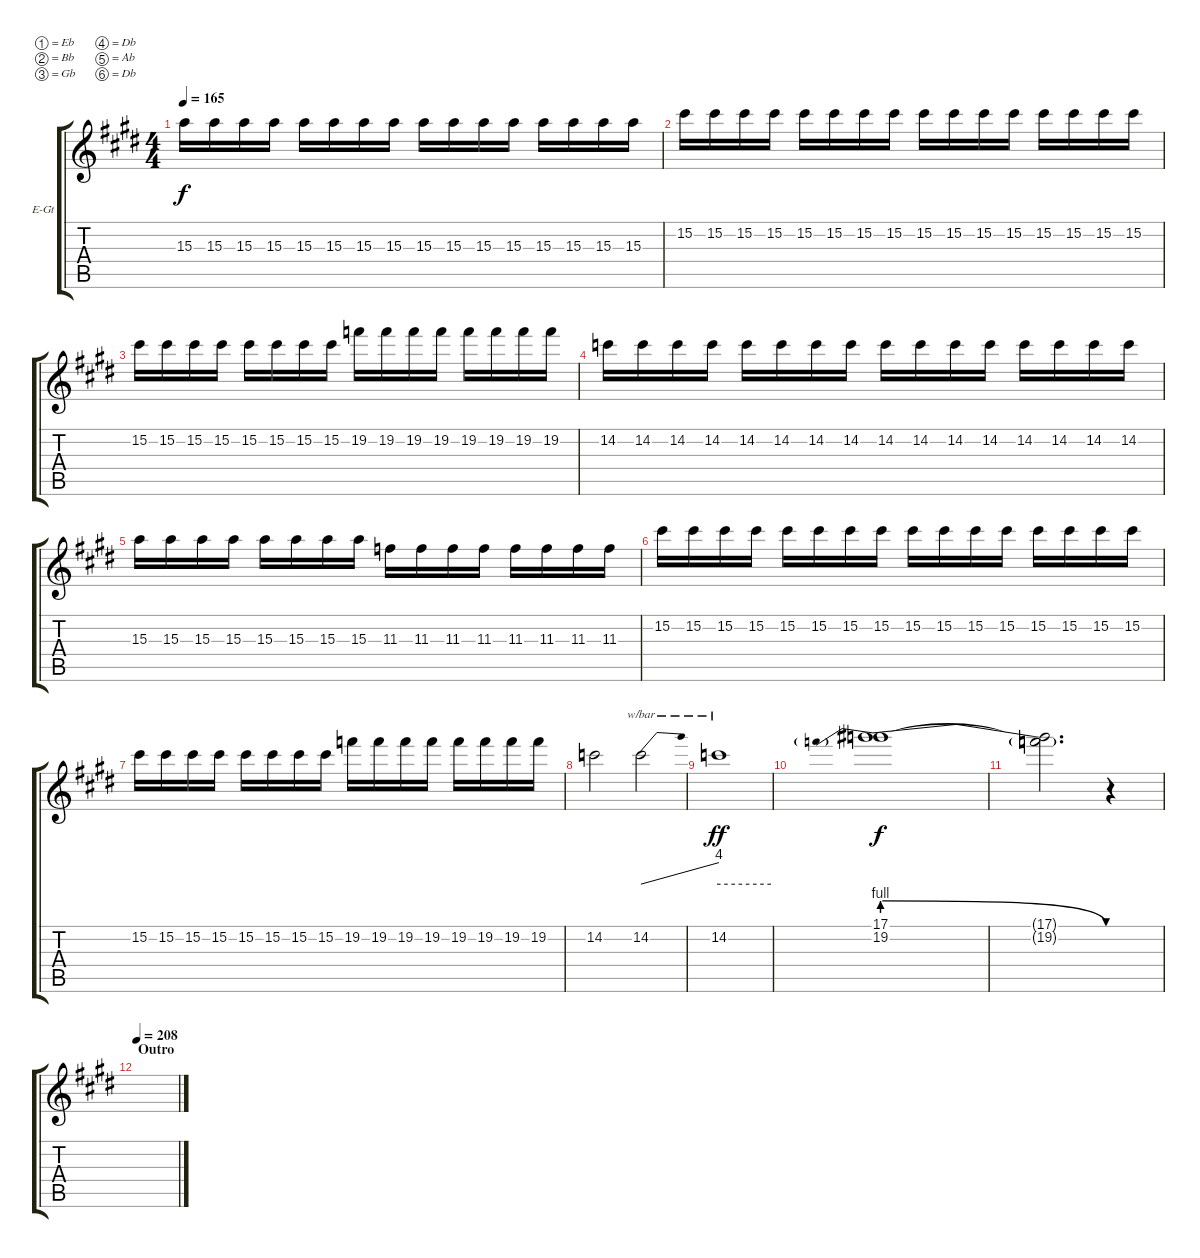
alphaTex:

\defaultSystemsLayout 4
\bracketExtendMode groupsimilarinstruments
\firstSystemTrackNameOrientation horizontal
\otherSystemsTrackNameOrientation horizontal
\track ("Gary Smith - Lead Doubled" "E-Gt") {instrument distortionguitar}
\staff {score tabs}
\tuning (Eb4 Bb3 Gb3 Db3 Ab2 Db2)
\ts (4 4)
\tempo 165
\clef g2
\ks c#minor
15.3.16{dy f} 15.3.16 15.3.16 15.3.16 15.3.16 15.3.16 15.3.16 15.3.16 15.3.16 15.3.16 15.3.16 15.3.16 15.3.16 15.3.16 15.3.16 15.3.16 |
15.2.16 15.2.16 15.2.16 15.2.16 15.2.16 15.2.16 15.2.16 15.2.16 15.2.16 15.2.16 15.2.16 15.2.16 15.2.16 15.2.16 15.2.16 15.2.16 |
15.2.16 15.2.16 15.2.16 15.2.16 15.2.16 15.2.16 15.2.16 15.2.16 19.2.16 19.2.16 19.2.16 19.2.16 19.2.16 19.2.16 19.2.16 19.2.16 |
14.2.16 14.2.16 14.2.16 14.2.16 14.2.16 14.2.16 14.2.16 14.2.16 14.2.16 14.2.16 14.2.16 14.2.16 14.2.16 14.2.16 14.2.16 14.2.16 |
15.3.16 15.3.16 15.3.16 15.3.16 15.3.16 15.3.16 15.3.16 15.3.16 11.3.16 11.3.16 11.3.16 11.3.16 11.3.16 11.3.16 11.3.16 11.3.16 |
15.2.16 15.2.16 15.2.16 15.2.16 15.2.16 15.2.16 15.2.16 15.2.16 15.2.16 15.2.16 15.2.16 15.2.16 15.2.16 15.2.16 15.2.16 15.2.16 |
15.2.16 15.2.16 15.2.16 15.2.16 15.2.16 15.2.16 15.2.16 15.2.16 19.2.16 19.2.16 19.2.16 19.2.16 19.2.16 19.2.16 19.2.16 19.2.16 |
14.2.2 14.2.2{tbe (dive default 0 0 54.6 16)} |
14.2.1{tbe (hold default 0 0 60 0) dy ff} |
(19.2{be (prebendrelease 0 4 59.4 0)} 17.1).1{dy f} |
(19.2{t} 17.1{t}).2{d} r.4 |
\section ("" "Outro")
\tempo 208
